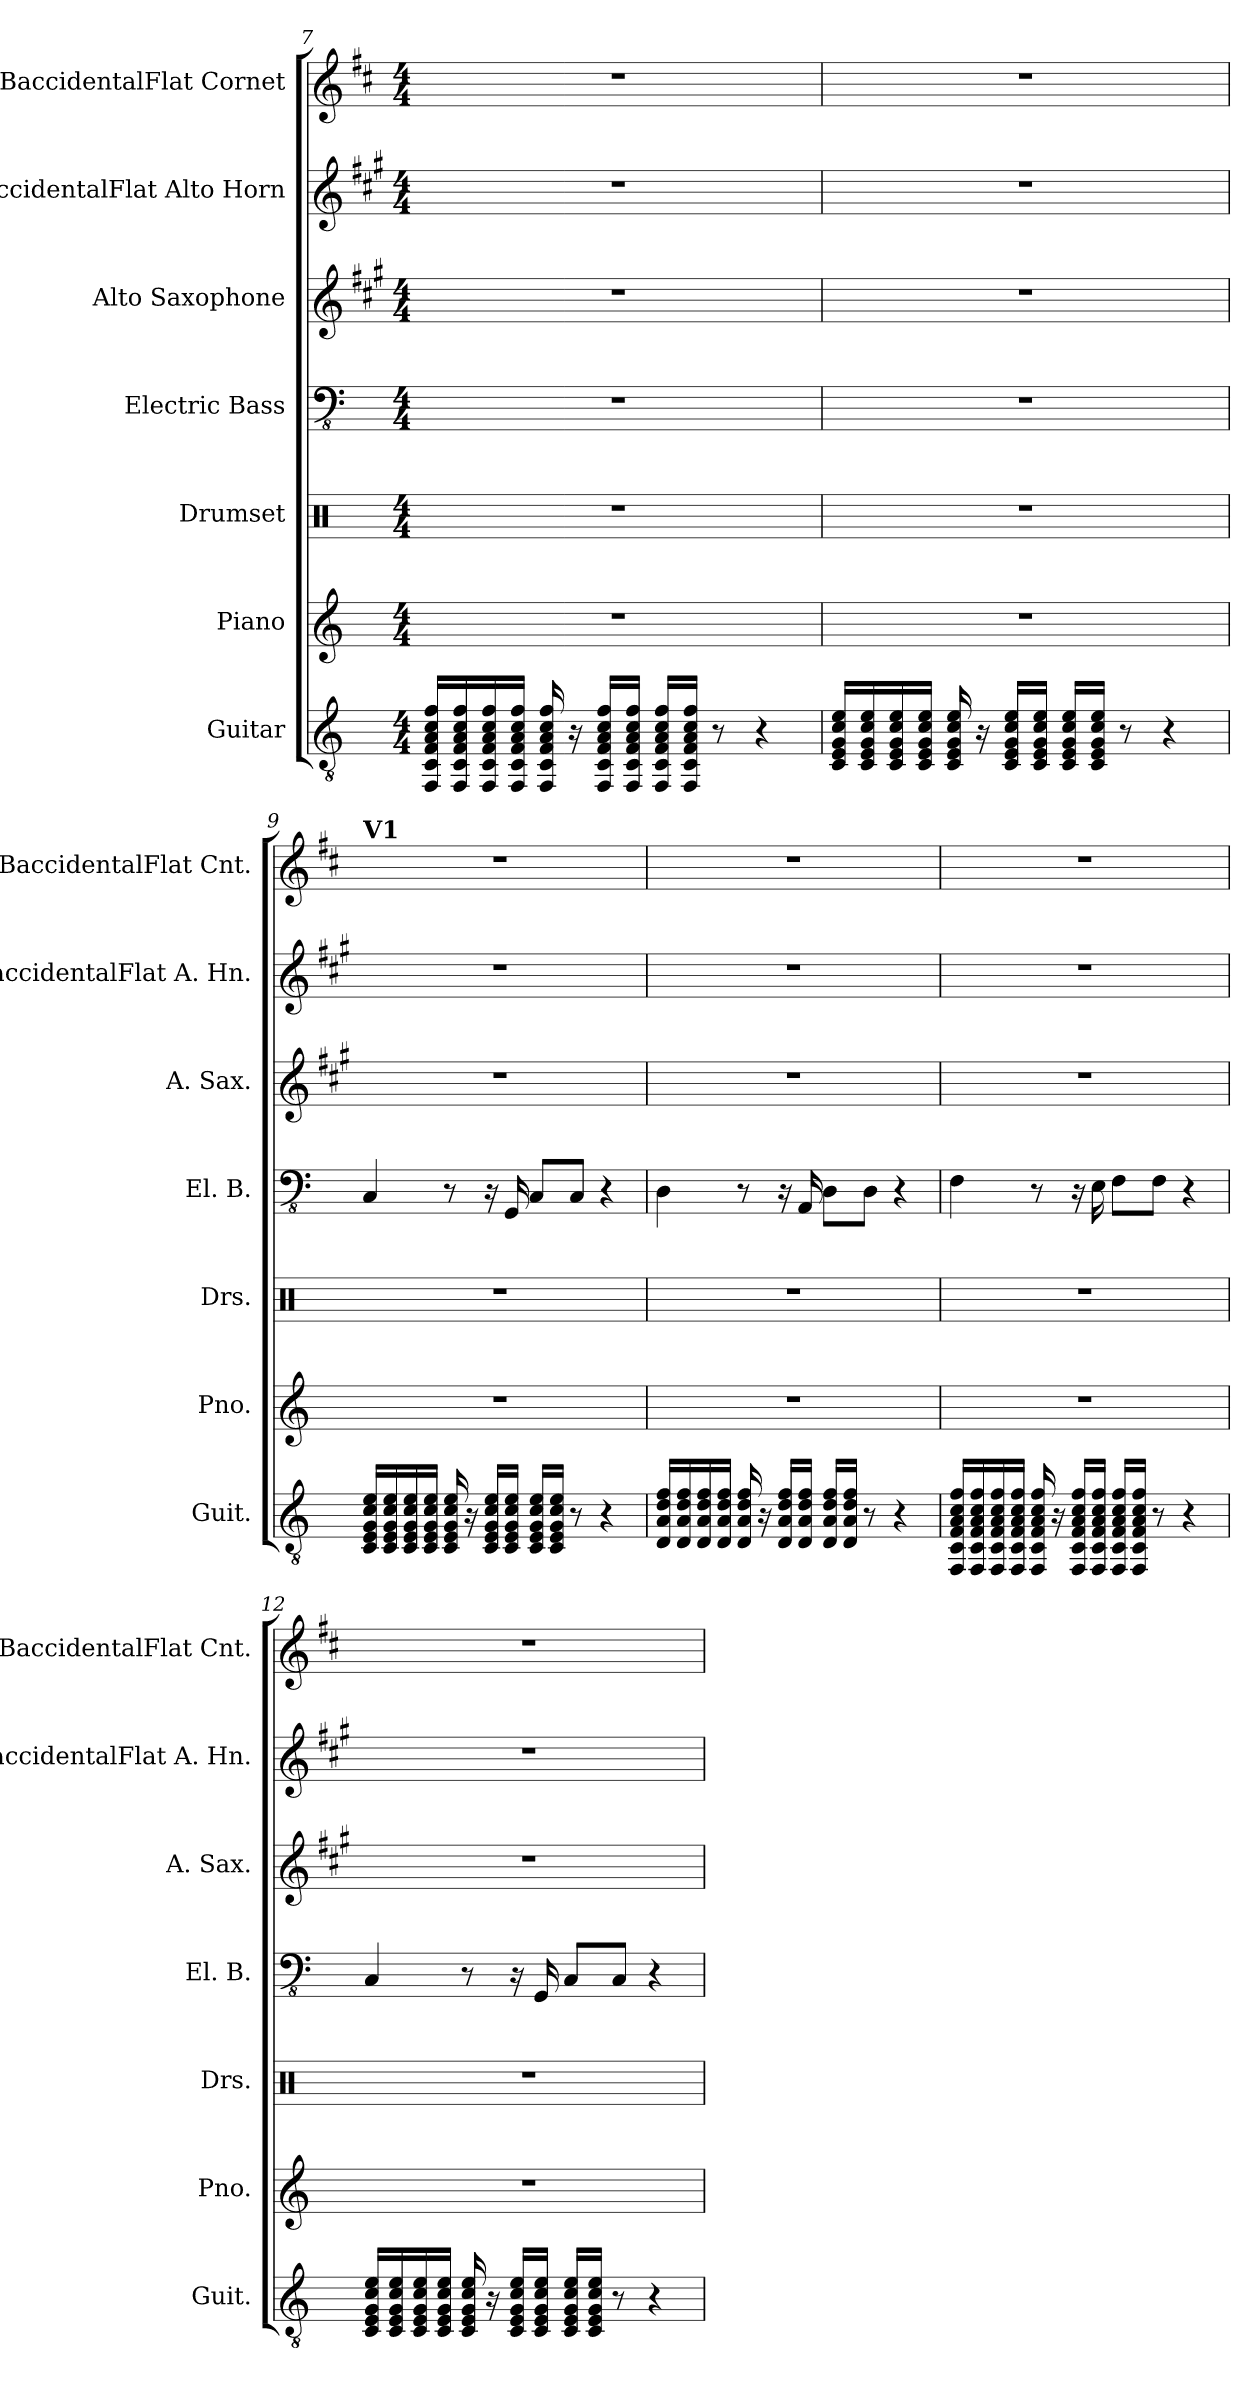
**kern	**kern	**kern	**kern	**kern	**kern	**kern
*part7	*part6	*part5	*part4	*part3	*part2	*part1
*staff7	*staff6	*staff5	*staff4	*staff3	*staff2	*staff1
*I"Guitar	*I"Piano	*I"Drumset	*I"Electric Bass	*I"Alto Saxophone	*I"EaccidentalFlat Alto Horn	*I"BaccidentalFlat Cornet
*I'Guit.	*I'Pno.	*I'Drs.	*I'El. B.	*I'A. Sax.	*I'EaccidentalFlat A. Hn.	*I'BaccidentalFlat Cnt.
*clefGv2	*clefG2	*clefX	*clefFv4	*clefG2	*clefG2	*clefG2
*	*	*	*	*ITrd5c9	*ITrd5c9	*ITrd1c2
*k[]	*k[]	*k[]	*k[]	*k[]	*k[]	*k[]
*M4/4	*M4/4	*M4/4	*M4/4	*M4/4	*M4/4	*M4/4
=7	=7	=7	=7	=7	=7	=7
16FF/ 16C/ 16F/ 16A/ 16c/ 16f/LL	1r	1r	1r	1r	1r	1r
16FF/ 16C/ 16F/ 16A/ 16c/ 16f/	.	.	.	.	.	.
16FF/ 16C/ 16F/ 16A/ 16c/ 16f/	.	.	.	.	.	.
16FF/ 16C/ 16F/ 16A/ 16c/ 16f/JJ	.	.	.	.	.	.
16FF/ 16C/ 16F/ 16A/ 16c/ 16f/	.	.	.	.	.	.
16r	.	.	.	.	.	.
16FF/ 16C/ 16F/ 16A/ 16c/ 16f/LL	.	.	.	.	.	.
16FF/ 16C/ 16F/ 16A/ 16c/ 16f/JJ	.	.	.	.	.	.
16FF/ 16C/ 16F/ 16A/ 16c/ 16f/LL	.	.	.	.	.	.
16FF/ 16C/ 16F/ 16A/ 16c/ 16f/JJ	.	.	.	.	.	.
8r	.	.	.	.	.	.
4r	.	.	.	.	.	.
!!LO:PB:g=z
=8	=8	=8	=8	=8	=8	=8
16C/ 16E/ 16G/ 16c/ 16e/LL	1r	1r	1r	1r	1r	1r
16C/ 16E/ 16G/ 16c/ 16e/	.	.	.	.	.	.
16C/ 16E/ 16G/ 16c/ 16e/	.	.	.	.	.	.
16C/ 16E/ 16G/ 16c/ 16e/JJ	.	.	.	.	.	.
16C/ 16E/ 16G/ 16c/ 16e/	.	.	.	.	.	.
16r	.	.	.	.	.	.
16C/ 16E/ 16G/ 16c/ 16e/LL	.	.	.	.	.	.
16C/ 16E/ 16G/ 16c/ 16e/JJ	.	.	.	.	.	.
16C/ 16E/ 16G/ 16c/ 16e/LL	.	.	.	.	.	.
16C/ 16E/ 16G/ 16c/ 16e/JJ	.	.	.	.	.	.
8r	.	.	.	.	.	.
4r	.	.	.	.	.	.
=9	=9	=9	=9	=9	=9	=9
!	!	!	!	!	!	!LO:TX:a:B:t=V1
16C/ 16E/ 16G/ 16c/ 16e/LL	1r	1r	4CC/	1r	1r	1r
16C/ 16E/ 16G/ 16c/ 16e/	.	.	.	.	.	.
16C/ 16E/ 16G/ 16c/ 16e/	.	.	.	.	.	.
16C/ 16E/ 16G/ 16c/ 16e/JJ	.	.	.	.	.	.
16C/ 16E/ 16G/ 16c/ 16e/	.	.	8r	.	.	.
16r	.	.	.	.	.	.
16C/ 16E/ 16G/ 16c/ 16e/LL	.	.	16r	.	.	.
16C/ 16E/ 16G/ 16c/ 16e/JJ	.	.	16GGG/	.	.	.
16C/ 16E/ 16G/ 16c/ 16e/LL	.	.	8CC/L	.	.	.
16C/ 16E/ 16G/ 16c/ 16e/JJ	.	.	.	.	.	.
8r	.	.	8CC/J	.	.	.
4r	.	.	4r	.	.	.
=10	=10	=10	=10	=10	=10	=10
16D/ 16A/ 16d/ 16f/LL	1r	1r	4DD\	1r	1r	1r
16D/ 16A/ 16d/ 16f/	.	.	.	.	.	.
16D/ 16A/ 16d/ 16f/	.	.	.	.	.	.
16D/ 16A/ 16d/ 16f/JJ	.	.	.	.	.	.
16D/ 16A/ 16d/ 16f/	.	.	8r	.	.	.
16r	.	.	.	.	.	.
16D/ 16A/ 16d/ 16f/LL	.	.	16r	.	.	.
16D/ 16A/ 16d/ 16f/JJ	.	.	16AAA/	.	.	.
16D/ 16A/ 16d/ 16f/LL	.	.	8DD\L	.	.	.
16D/ 16A/ 16d/ 16f/JJ	.	.	.	.	.	.
8r	.	.	8DD\J	.	.	.
4r	.	.	4r	.	.	.
!!LO:PB:g=z
=11	=11	=11	=11	=11	=11	=11
16FF/ 16C/ 16F/ 16A/ 16c/ 16f/LL	1r	1r	4FF\	1r	1r	1r
16FF/ 16C/ 16F/ 16A/ 16c/ 16f/	.	.	.	.	.	.
16FF/ 16C/ 16F/ 16A/ 16c/ 16f/	.	.	.	.	.	.
16FF/ 16C/ 16F/ 16A/ 16c/ 16f/JJ	.	.	.	.	.	.
16FF/ 16C/ 16F/ 16A/ 16c/ 16f/	.	.	8r	.	.	.
16r	.	.	.	.	.	.
16FF/ 16C/ 16F/ 16A/ 16c/ 16f/LL	.	.	16r	.	.	.
16FF/ 16C/ 16F/ 16A/ 16c/ 16f/JJ	.	.	16EE\	.	.	.
16FF/ 16C/ 16F/ 16A/ 16c/ 16f/LL	.	.	8FF\L	.	.	.
16FF/ 16C/ 16F/ 16A/ 16c/ 16f/JJ	.	.	.	.	.	.
8r	.	.	8FF\J	.	.	.
4r	.	.	4r	.	.	.
=12	=12	=12	=12	=12	=12	=12
16C/ 16E/ 16G/ 16c/ 16e/LL	1r	1r	4CC/	1r	1r	1r
16C/ 16E/ 16G/ 16c/ 16e/	.	.	.	.	.	.
16C/ 16E/ 16G/ 16c/ 16e/	.	.	.	.	.	.
16C/ 16E/ 16G/ 16c/ 16e/JJ	.	.	.	.	.	.
16C/ 16E/ 16G/ 16c/ 16e/	.	.	8r	.	.	.
16r	.	.	.	.	.	.
16C/ 16E/ 16G/ 16c/ 16e/LL	.	.	16r	.	.	.
16C/ 16E/ 16G/ 16c/ 16e/JJ	.	.	16GGG/	.	.	.
16C/ 16E/ 16G/ 16c/ 16e/LL	.	.	8CC/L	.	.	.
16C/ 16E/ 16G/ 16c/ 16e/JJ	.	.	.	.	.	.
8r	.	.	8CC/J	.	.	.
4r	.	.	4r	.	.	.
=	=	=	=	=	=	=
*-	*-	*-	*-	*-	*-	*-
